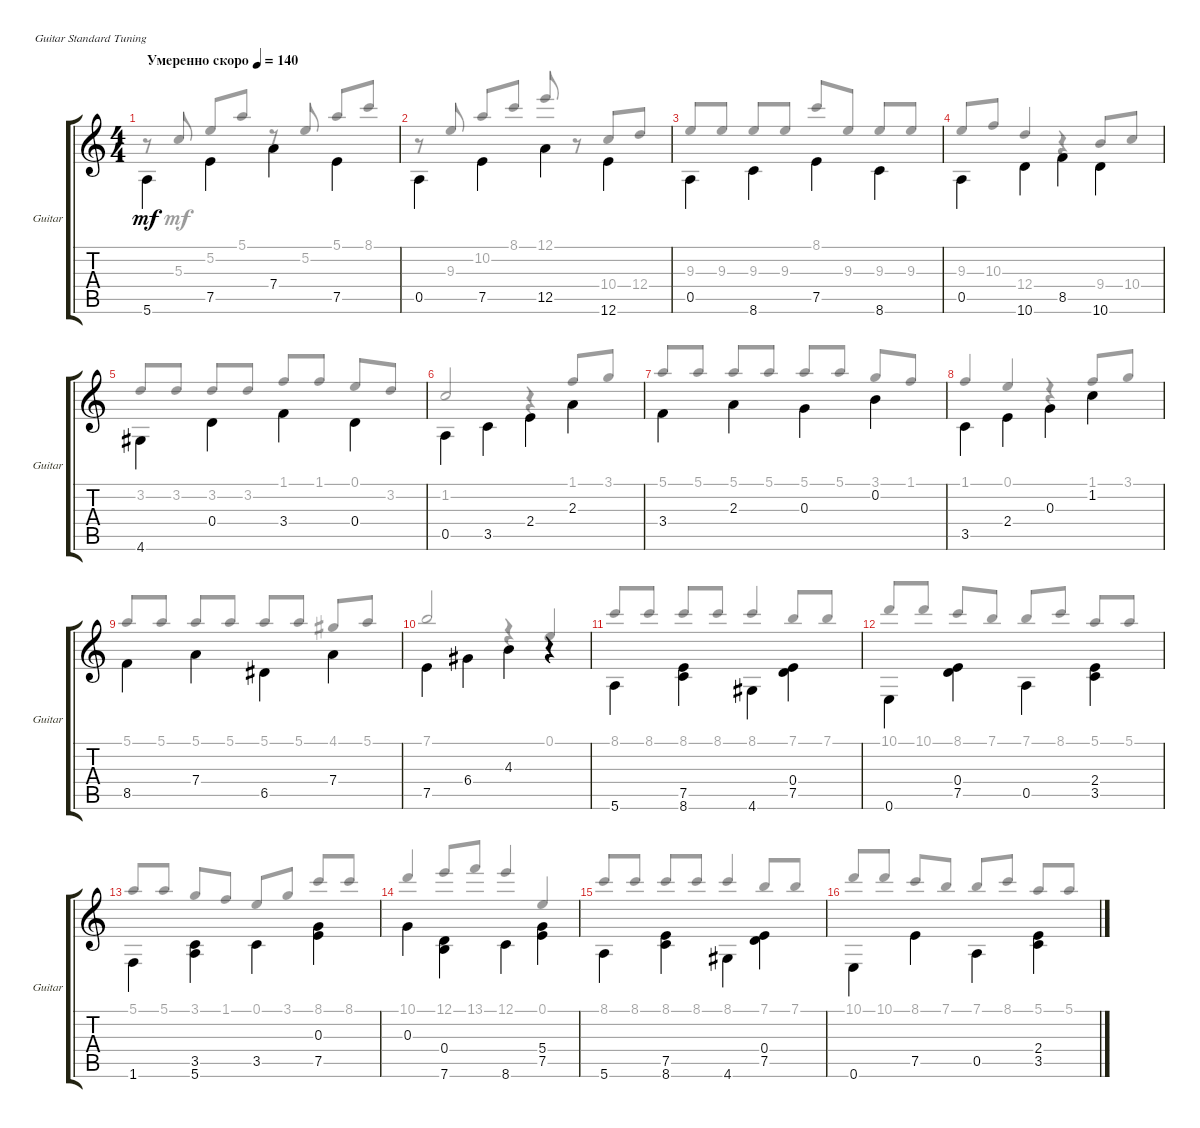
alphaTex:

\defaultSystemsLayout 4
\bracketExtendMode groupsimilarinstruments
\useSystemSignSeparator
\singleTrackTrackNamePolicy allsystems
\multiTrackTrackNamePolicy allsystems
\firstSystemTrackNameOrientation horizontal
\otherSystemsTrackNameOrientation horizontal
\track ("Steel Guitar" "Guitar") {instrument acousticguitarsteel}
\staff {score tabs}
\tuning (E4 B3 G3 D3 A2 E2)
\voice
\ts (4 4)
\tempo (140 "Умеренно скоро")
\clef g2
\ks c
5.6.4{dy mf instrument acousticguitarsteel beam invert} 7.5.4{beam invert} 7.4.4{beam invert} 7.5.4{beam invert} |
0.5.4{beam invert} 7.5.4{beam invert} 12.5.4{beam invert} 12.6.4{beam invert} |
0.5.4{beam invert} 8.6.4{beam invert} 7.5.4{beam invert} 8.6.4{beam invert} |
0.5.4{beam invert} 10.6.4{beam invert} 8.5.4{beam invert} 10.6.4{beam invert} |
4.6.4{beam invert} 0.4.4{beam invert} 3.4.4{beam invert} 0.4.4{beam invert} |
0.5.4{beam invert} 3.5.4{beam invert} 2.4.4{beam invert} 2.3.4{beam invert} |
3.4.4{beam invert} 2.3.4{beam invert} 0.3.4{beam invert} 0.2.4{beam invert} |
3.5.4{beam invert} 2.4.4{beam invert} 0.3.4{beam invert} 1.2.4{beam invert} |
8.5.4{beam invert} 7.4.4{beam invert} 6.5.4{beam invert} 7.4.4{beam invert} |
7.5.4{beam invert} 6.4.4{beam invert} 4.3.4{beam invert} r.4{beam invert} |
5.6.4{beam invert} (8.6 7.5).4{beam invert} 4.6.4{beam invert} (7.5 0.4).4{beam invert} |
0.6.4{beam invert} (7.5 0.4).4{beam invert} 0.5.4{beam invert} (3.5 2.4).4{beam invert} |
1.6.4{beam invert} (5.6 3.5).4{beam invert} 3.5.4{beam invert} (0.3 7.5).4{beam invert} |
0.3.4{beam invert} (7.6 0.4).4{beam invert} 8.6.4{beam invert} (5.4 7.5).4{beam invert} |
5.6.4{beam invert} (8.6 7.5).4{beam invert} 4.6.4{beam invert} (7.5 0.4).4{beam invert} |
0.6.4{beam invert} 7.5.4{beam invert} 0.5.4{beam invert} (3.5 2.4).4{beam invert}
\voice
\clef g2
\ottava regular
\simile none
\ks c
r.8{dy mf beam invert} 5.3.8{beam invert} 5.2.8{beam invert} 5.1.8 r.8{beam invert} 5.2.8{beam invert} 5.1.8{beam invert} 8.1.8 |
r.8{beam invert} 9.3.8{beam invert} 10.2.8{beam invert} 8.1.8 12.1.8{beam invert} r.8 10.4.8{beam invert} 12.4.8 |
9.3.8{beam invert} 9.3.8 9.3.8{beam invert} 9.3.8 8.1.8{beam invert} 9.3.8 9.3.8{beam invert} 9.3.8 |
9.3.8{beam invert} 10.3.8 12.4.4{beam invert} r.4 9.4.8{beam invert} 10.4.8 |
3.2.8{beam invert} 3.2.8 3.2.8{beam invert} 3.2.8 1.1.8{beam invert} 1.1.8 0.1.8{beam invert} 3.2.8 |
1.2.2{beam invert} r.4 1.1.8{beam invert} 3.1.8 |
5.1.8{beam invert} 5.1.8 5.1.8{beam invert} 5.1.8 5.1.8{beam invert} 5.1.8 3.1.8{beam invert} 1.1.8 |
1.1.4{beam invert} 0.1.4{beam invert} r.4{beam invert} 1.1.8 3.1.8{beam invert} |
5.1.8 5.1.8{beam invert} 5.1.8 5.1.8{beam invert} 5.1.8 5.1.8{beam invert} 4.1.8 5.1.8{beam invert} |
7.1.2 r.4{beam invert} 0.1.4{beam invert} |
8.1.8{beam invert} 8.1.8 8.1.8 8.1.8{beam invert} 8.1.4{beam invert} 7.1.8{beam invert} 7.1.8 |
10.1.8{beam invert} 10.1.8 8.1.8{beam invert} 7.1.8 7.1.8{beam invert} 8.1.8 5.1.8{beam invert} 5.1.8 |
5.1.8{beam invert} 5.1.8 3.1.8{beam invert} 1.1.8 0.1.8 3.1.8{beam invert} 8.1.8 8.1.8{beam invert} |
10.1.4{beam invert} 12.1.8 13.1.8{beam invert} 12.1.4{beam invert} 0.1.4{beam invert} |
8.1.8 8.1.8{beam invert} 8.1.8 8.1.8{beam invert} 8.1.4{beam invert} 7.1.8{beam invert} 7.1.8 |
10.1.8{beam invert} 10.1.8 8.1.8{beam invert} 7.1.8 7.1.8{beam invert} 8.1.8 5.1.8{beam invert} 5.1.8
